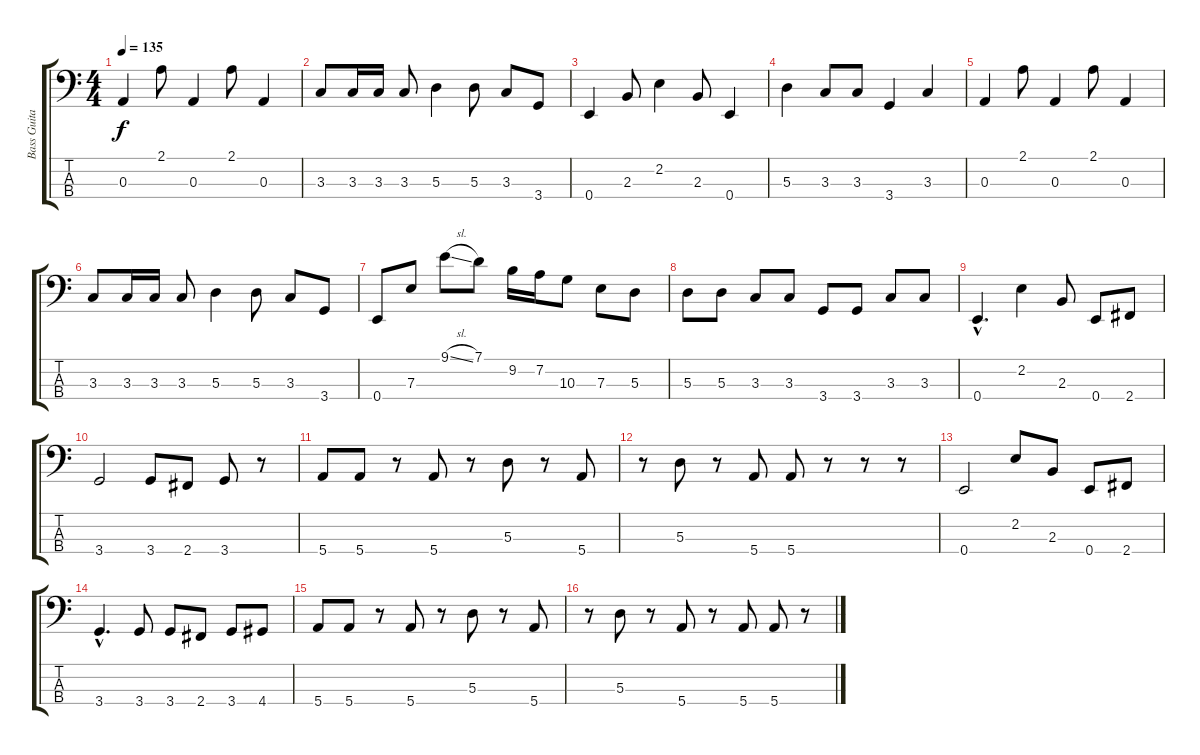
\track ("Bass Guitar (Geddy Lee)" "Bass Guita") {instrument electricbassfinger}
\staff {score tabs}
\tuning (G2 D2 A1 E1) {hide}
\ts (4 4)
\tempo 135
\clef f4
\ks c
0.3.4{dy f} 2.1.8 0.3.4 2.1.8 0.3.4 |
3.3.8 3.3.16 3.3.16 3.3.8 5.3.4 5.3.8 3.3.8 3.4.8 |
0.4.4 2.3.8 2.2.4 2.3.8 0.4.4 |
5.3.4 3.3.8 3.3.8 3.4.4 3.3.4 |
0.3.4 2.1.8 0.3.4 2.1.8 0.3.4 |
3.3.8 3.3.16 3.3.16 3.3.8 5.3.4 5.3.8 3.3.8 3.4.8 |
0.4.8 7.3.8 9.1{sl}.8 7.1.8 9.2.16 7.2.16 10.3.8 7.3.8 5.3.8 |
5.3.8 5.3.8 3.3.8 3.3.8 3.4.8 3.4.8 3.3.8 3.3.8 |
0.4{hac}.4{d} 2.2.4 2.3.8 0.4.8 2.4.8 |
3.4.2 3.4.8 2.4.8 3.4.8 r.8 |
5.4.8 5.4.8 r.8 5.4.8 r.8 5.3.8 r.8 5.4.8 |
r.8 5.3.8 r.8 5.4.8 5.4.8 r.8 r.8 r.8 |
0.4.2 2.2.8 2.3.8 0.4.8 2.4.8 |
3.4{hac}.4{d} 3.4.8 3.4.8 2.4.8 3.4.8 4.4.8 |
5.4.8 5.4.8 r.8 5.4.8 r.8 5.3.8 r.8 5.4.8 |
r.8 5.3.8 r.8 5.4.8 r.8 5.4.8 5.4.8 r.8
